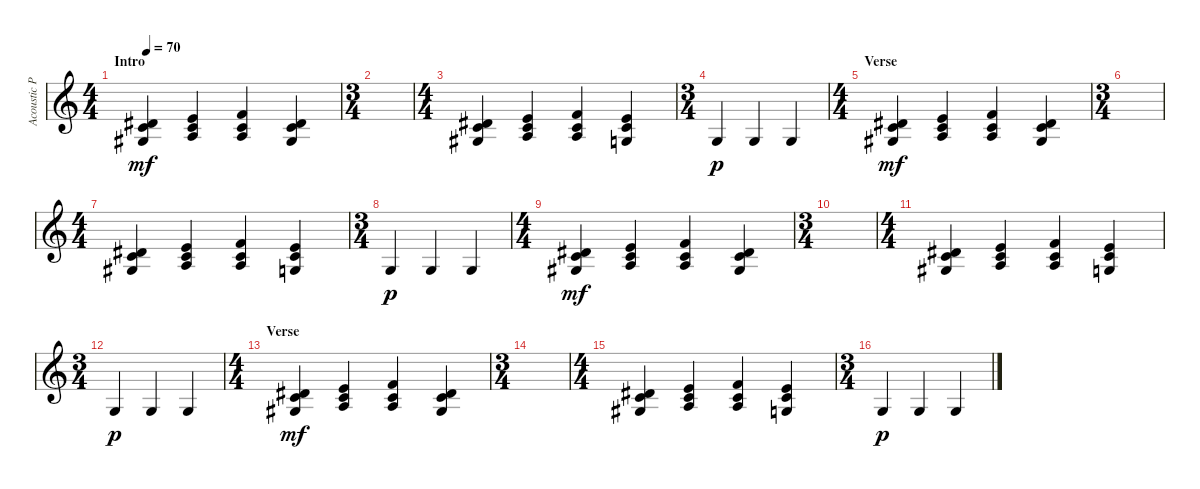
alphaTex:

\track ("Acoustic Piano (Staff 1)" "Acoustic P") {instrument acousticgrandpiano}
\staff {score}
\tuning (E4 B3 G3 D3 A2 E2 B1) {hide}
\ts (4 4)
\section ("" "Intro")
\tempo 70
\clef g2
\ks c
(1.2 1.3 13.4).4{dy mf instrument acousticgrandpiano} (0.1 1.2 2.3).4 (1.1 1.2 2.3).4 (1.2 1.3 13.4).4 |
\ts (3 4)
|
\ts (4 4)
(1.2 1.3 13.4).4 (0.1 1.2 2.3).4 (1.1 1.2 2.3).4 (0.1 1.2 0.3).4 |
\ts (3 4)
0.3.4{dy p} 0.3.4 0.3.4 |
\ts (4 4)
\section ("" "Verse")
(1.2 1.3 13.4).4{dy mf} (0.1 1.2 2.3).4 (1.1 1.2 2.3).4 (1.2 1.3 13.4).4 |
\ts (3 4)
|
\ts (4 4)
(1.2 1.3 13.4).4 (0.1 1.2 2.3).4 (1.1 1.2 2.3).4 (0.1 1.2 0.3).4 |
\ts (3 4)
0.3.4{dy p} 0.3.4 0.3.4 |
\ts (4 4)
(1.2 1.3 13.4).4{dy mf} (0.1 1.2 2.3).4 (1.1 1.2 2.3).4 (1.2 1.3 13.4).4 |
\ts (3 4)
|
\ts (4 4)
(1.2 1.3 13.4).4 (0.1 1.2 2.3).4 (1.1 1.2 2.3).4 (0.1 1.2 0.3).4 |
\ts (3 4)
0.3.4{dy p} 0.3.4 0.3.4 |
\ts (4 4)
\section ("" "Verse")
(1.2 1.3 13.4).4{dy mf} (0.1 1.2 2.3).4 (1.1 1.2 2.3).4 (1.2 1.3 13.4).4 |
\ts (3 4)
|
\ts (4 4)
(1.2 1.3 13.4).4 (0.1 1.2 2.3).4 (1.1 1.2 2.3).4 (0.1 1.2 0.3).4 |
\ts (3 4)
0.3.4{dy p} 0.3.4 0.3.4
